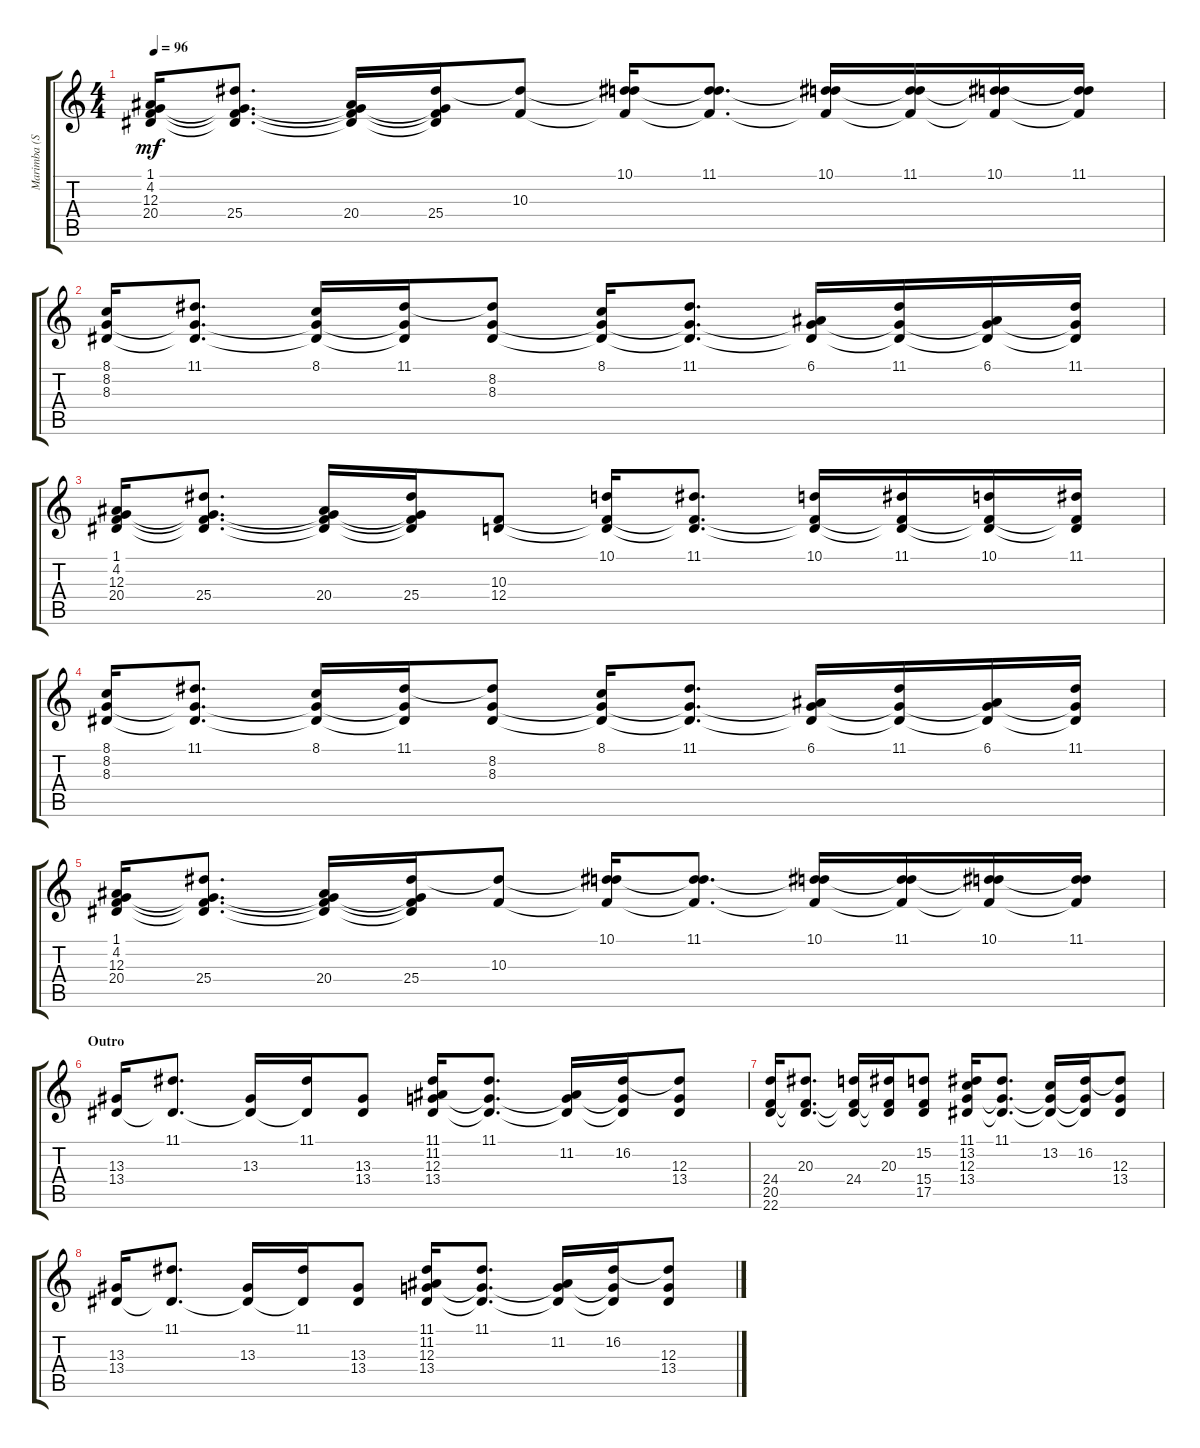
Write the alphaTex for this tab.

\track ("Marimba (Staff 1)" "Marimba (S") {instrument marimba}
\staff {score tabs}
\tuning (E4 B3 G3 D3 A2 E2) {hide}
\ts (4 4)
\tempo 96
\clef g2
\ks aminor
(1.1 4.2 12.3 20.4).16{dy mf} (1.1{t} 4.2{t} 12.3{t} 25.4).8{d} (1.1{t} 4.2{t} 12.3{t} 20.4).16 (1.1{t} 4.2{t} 12.3{t} 25.4).16 (10.3 25.4{t}).8 (10.1 10.3{t} 25.4{t}).16 (11.1 10.3{t} 25.4{t}).8{d} (10.1 10.3{t} 25.4{t}).16 (11.1 10.3{t} 25.4{t}).16 (10.1 10.3{t} 25.4{t}).16 (11.1 10.3{t} 25.4{t}).16 |
(8.1 8.2 8.3).16 (11.1 8.2{t} 8.3{t}).8{d} (8.1 8.2{t} 8.3{t}).16 (11.1 8.2{t} 8.3{t}).16 (11.1{t} 8.2 8.3).8 (8.1 8.2{t} 8.3{t}).16 (11.1 8.2{t} 8.3{t}).8{d} (6.1 8.2{t} 8.3{t}).16 (11.1 8.2{t} 8.3{t}).16 (6.1 8.2{t} 8.3{t}).16 (11.1 8.2{t} 8.3{t}).16 |
(1.1 4.2 12.3 20.4).16 (1.1{t} 4.2{t} 12.3{t} 25.4).8{d} (1.1{t} 4.2{t} 12.3{t} 20.4).16 (1.1{t} 4.2{t} 12.3{t} 25.4).16 (10.3 12.4).8 (10.1 10.3{t} 12.4{t}).16 (11.1 10.3{t} 12.4{t}).8{d} (10.1 10.3{t} 12.4{t}).16 (11.1 10.3{t} 12.4{t}).16 (10.1 10.3{t} 12.4{t}).16 (11.1 10.3{t} 12.4{t}).16 |
(8.1 8.2 8.3).16 (11.1 8.2{t} 8.3{t}).8{d} (8.1 8.2{t} 8.3{t}).16 (11.1 8.2{t} 8.3{t}).16 (11.1{t} 8.2 8.3).8 (8.1 8.2{t} 8.3{t}).16 (11.1 8.2{t} 8.3{t}).8{d} (6.1 8.2{t} 8.3{t}).16 (11.1 8.2{t} 8.3{t}).16 (6.1 8.2{t} 8.3{t}).16 (11.1 8.2{t} 8.3{t}).16 |
(1.1 4.2 12.3 20.4).16 (1.1{t} 4.2{t} 12.3{t} 25.4).8{d} (1.1{t} 4.2{t} 12.3{t} 20.4).16 (1.1{t} 4.2{t} 12.3{t} 25.4).16 (10.3 25.4{t}).8 (10.1 10.3{t} 25.4{t}).16 (11.1 10.3{t} 25.4{t}).8{d} (10.1 10.3{t} 25.4{t}).16 (11.1 10.3{t} 25.4{t}).16 (10.1 10.3{t} 25.4{t}).16 (11.1 10.3{t} 25.4{t}).16 |
\section ("" "Outro")
(13.3 13.4).16 (11.1 13.4{t}).8{d} (13.3 13.4{t}).16 (11.1 13.4{t}).16 (13.3 13.4).8 (11.1 11.2 12.3 13.4).16 (11.1 12.3{t} 13.4{t}).8{d} (11.2 12.3{t} 13.4{t}).16 (16.2 12.3{t} 13.4{t}).16 (16.2{t} 12.3 13.4).8 |
(24.4 20.5 22.6).16 (20.3 20.5{t} 22.6{t}).8{d} (24.4 20.5{t} 22.6{t}).16 (20.3 20.5{t} 22.6{t}).16 (15.2 15.4 17.5).8 (11.1 13.2 12.3 13.4).16 (11.1 12.3{t} 13.4{t}).8{d} (13.2 12.3{t} 13.4{t}).16 (16.2 12.3{t} 13.4{t}).16 (16.2{t} 12.3 13.4).8 |
(13.3 13.4).16 (11.1 13.4{t}).8{d} (13.3 13.4{t}).16 (11.1 13.4{t}).16 (13.3 13.4).8 (11.1 11.2 12.3 13.4).16 (11.1 12.3{t} 13.4{t}).8{d} (11.2 12.3{t} 13.4{t}).16 (16.2 12.3{t} 13.4{t}).16 (16.2{t} 12.3 13.4).8
